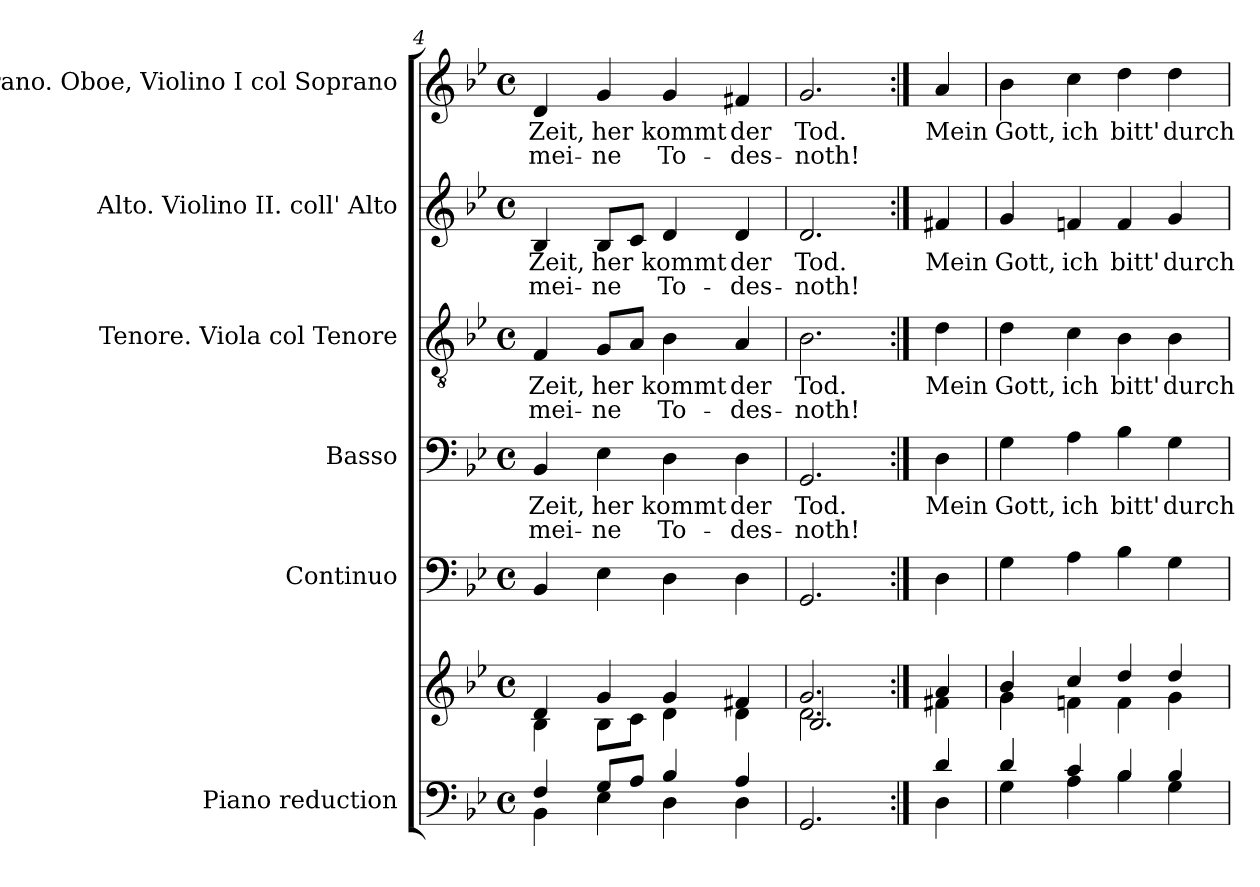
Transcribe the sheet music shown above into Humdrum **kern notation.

**kern	**kern	**kern	**kern	**text	**text	**kern	**text	**text	**kern	**text	**text	**kern	**text	**text
*part6	*part6	*part5	*part4	*part4	*part4	*part3	*part3	*part3	*part2	*part2	*part2	*part1	*part1	*part1
*staff7	*staff6	*staff5	*staff4	*staff4	*staff4	*staff3	*staff3	*staff3	*staff2	*staff2	*staff2	*staff1	*staff1	*staff1
*I"Piano reduction	*	*I"Continuo	*I"Basso	*	*	*I"Tenore. Viola col Tenore	*	*	*I"Alto. Violino II. coll' Alto	*	*	*I"Soprano. Oboe, Violino I col Soprano	*	*
*I'Pno	*	*	*	*	*	*	*	*	*	*	*	*I'Ob	*	*
*clefF4	*clefG2	*clefF4	*clefF4	*	*	*clefGv2	*	*	*clefG2	*	*	*clefG2	*	*
*k[b-e-]	*k[b-e-]	*k[b-e-]	*k[b-e-]	*	*	*k[b-e-]	*	*	*k[b-e-]	*	*	*k[b-e-]	*	*
*M4/4	*M4/4	*M4/4	*M4/4	*	*	*M4/4	*	*	*M4/4	*	*	*M4/4	*	*
*met(c)	*met(c)	*met(c)	*met(c)	*	*	*met(c)	*	*	*met(c)	*	*	*met(c)	*	*
=4	=4	=4	=4	=4	=4	=4	=4	=4	=4	=4	=4	=4	=4	=4
*^	*^	*	*	*	*	*	*	*	*	*	*	*	*	*
!	!	!	!	!	!	!LO:LY:b	!LO:LY:b	!	!LO:LY:b	!LO:LY:b	!	!LO:LY:b	!LO:LY:b	!	!LO:LY:b	!LO:LY:b
4F/	4BB-\	4d/	4B-\	4BB-/	4BB-/	Zeit,	mei-	4F/	Zeit,	mei-	4B-/	Zeit,	mei-	4d/	Zeit,	mei-
!	!	!	!	!	!	!LO:LY:b	!LO:LY:b	!	!LO:LY:b	!LO:LY:b	!	!LO:LY:b	!LO:LY:b	!	!LO:LY:b	!LO:LY:b
8G/L	4E-\	4g/	8B-\L	4E-\	4E-\	her	-ne	8G/L	her	-ne	8B-/L	her	-ne	4g/	her	-ne
8A/J	.	.	8c\J	.	.	.	.	8A/J	.	.	8c/J	.	.	.	.	.
!	!	!	!	!	!	!LO:LY:b	!LO:LY:b	!	!LO:LY:b	!LO:LY:b	!	!LO:LY:b	!LO:LY:b	!	!LO:LY:b	!LO:LY:b
4B-/	4D\	4g/	4d\	4D\	4D\	kommt	To-	4B-\	kommt	To-	4d/	kommt	To-	4g/	kommt	To-
!	!	!	!	!	!	!LO:LY:b	!LO:LY:b	!	!LO:LY:b	!LO:LY:b	!	!LO:LY:b	!LO:LY:b	!	!LO:LY:b	!LO:LY:b
4A/	4D\	4f#X/	4d\	4D\	4D\	der	-des-	4A/	der	-des-	4d/	der	-des-	4f#X/	der	-des-
=5	=5	=5	=5	=5	=5	=5	=5	=5	=5	=5	=5	=5	=5	=5	=5	=5
*	*	*	*^	*	*	*	*	*	*	*	*	*	*	*	*	*
!	!	!	!	!	!	!	!LO:LY:b	!LO:LY:b	!	!LO:LY:b	!LO:LY:b	!	!LO:LY:b	!LO:LY:b	!	!LO:LY:b	!LO:LY:b
*v	*v	*	*	*	*	*	*	*	*	*	*	*	*	*	*	*	*
2.GG/	2.g/	2.d\	2.B-/	2.GG/	2.GG/	Tod.	-noth!	2.B-\	Tod.	-noth!	2.d/	Tod.	-noth!	2.g/	Tod.	-noth!
!!LO:LB:g=z
=5X1:|!	=5X1:|!	=5X1:|!	=5X1:|!	=5X1:|!	=5X1:|!	=5X1:|!	=5X1:|!	=5X1:|!	=5X1:|!	=5X1:|!	=5X1:|!	=5X1:|!	=5X1:|!	=5X1:|!	=5X1:|!	=5X1:|!
*^	*	*	*	*	*	*	*	*	*	*	*	*	*	*	*	*
!	!	!	!	!	!	!	!LO:LY:b	!	!	!LO:LY:b	!	!	!LO:LY:b	!	!	!LO:LY:b	!
*	*	*	*v	*v	*	*	*	*	*	*	*	*	*	*	*	*	*
4d/	4D\	4a/	4f#X\	4D\	4D\	Mein	.	4d\	Mein	.	4f#X/	Mein	.	4a/	Mein	.
=6	=6	=6	=6	=6	=6	=6	=6	=6	=6	=6	=6	=6	=6	=6	=6	=6
!	!	!	!	!	!	!LO:LY:b	!	!	!LO:LY:b	!	!	!LO:LY:b	!	!	!LO:LY:b	!
4d/	4G\	4b-/	4g\	4G\	4G\	Gott,	.	4d\	Gott,	.	4g/	Gott,	.	4b-\	Gott,	.
!	!	!	!	!	!	!LO:LY:b	!	!	!LO:LY:b	!	!	!LO:LY:b	!	!	!LO:LY:b	!
4c/	4A\	4cc/	4fn\	4A\	4A\	ich	.	4c\	ich	.	4fn/	ich	.	4cc\	ich	.
!	!	!	!	!	!	!LO:LY:b	!	!	!LO:LY:b	!	!	!LO:LY:b	!	!	!LO:LY:b	!
4B-/	4B-\	4dd/	4f\	4B-\	4B-\	bitt'	.	4B-\	bitt'	.	4f/	bitt'	.	4dd\	bitt'	.
!	!	!	!	!	!	!LO:LY:b	!	!	!LO:LY:b	!	!	!LO:LY:b	!	!	!LO:LY:b	!
4B-/	4G\	4dd/	4g\	4G\	4G\	durch	.	4B-\	durch	.	4g/	durch	.	4dd\	durch	.
*v	*v	*	*	*	*	*	*	*	*	*	*	*	*	*	*	*
*	*v	*v	*	*	*	*	*	*	*	*	*	*	*	*	*
=	=	=	=	=	=	=	=	=	=	=	=	=	=	=
*-	*-	*-	*-	*-	*-	*-	*-	*-	*-	*-	*-	*-	*-	*-
